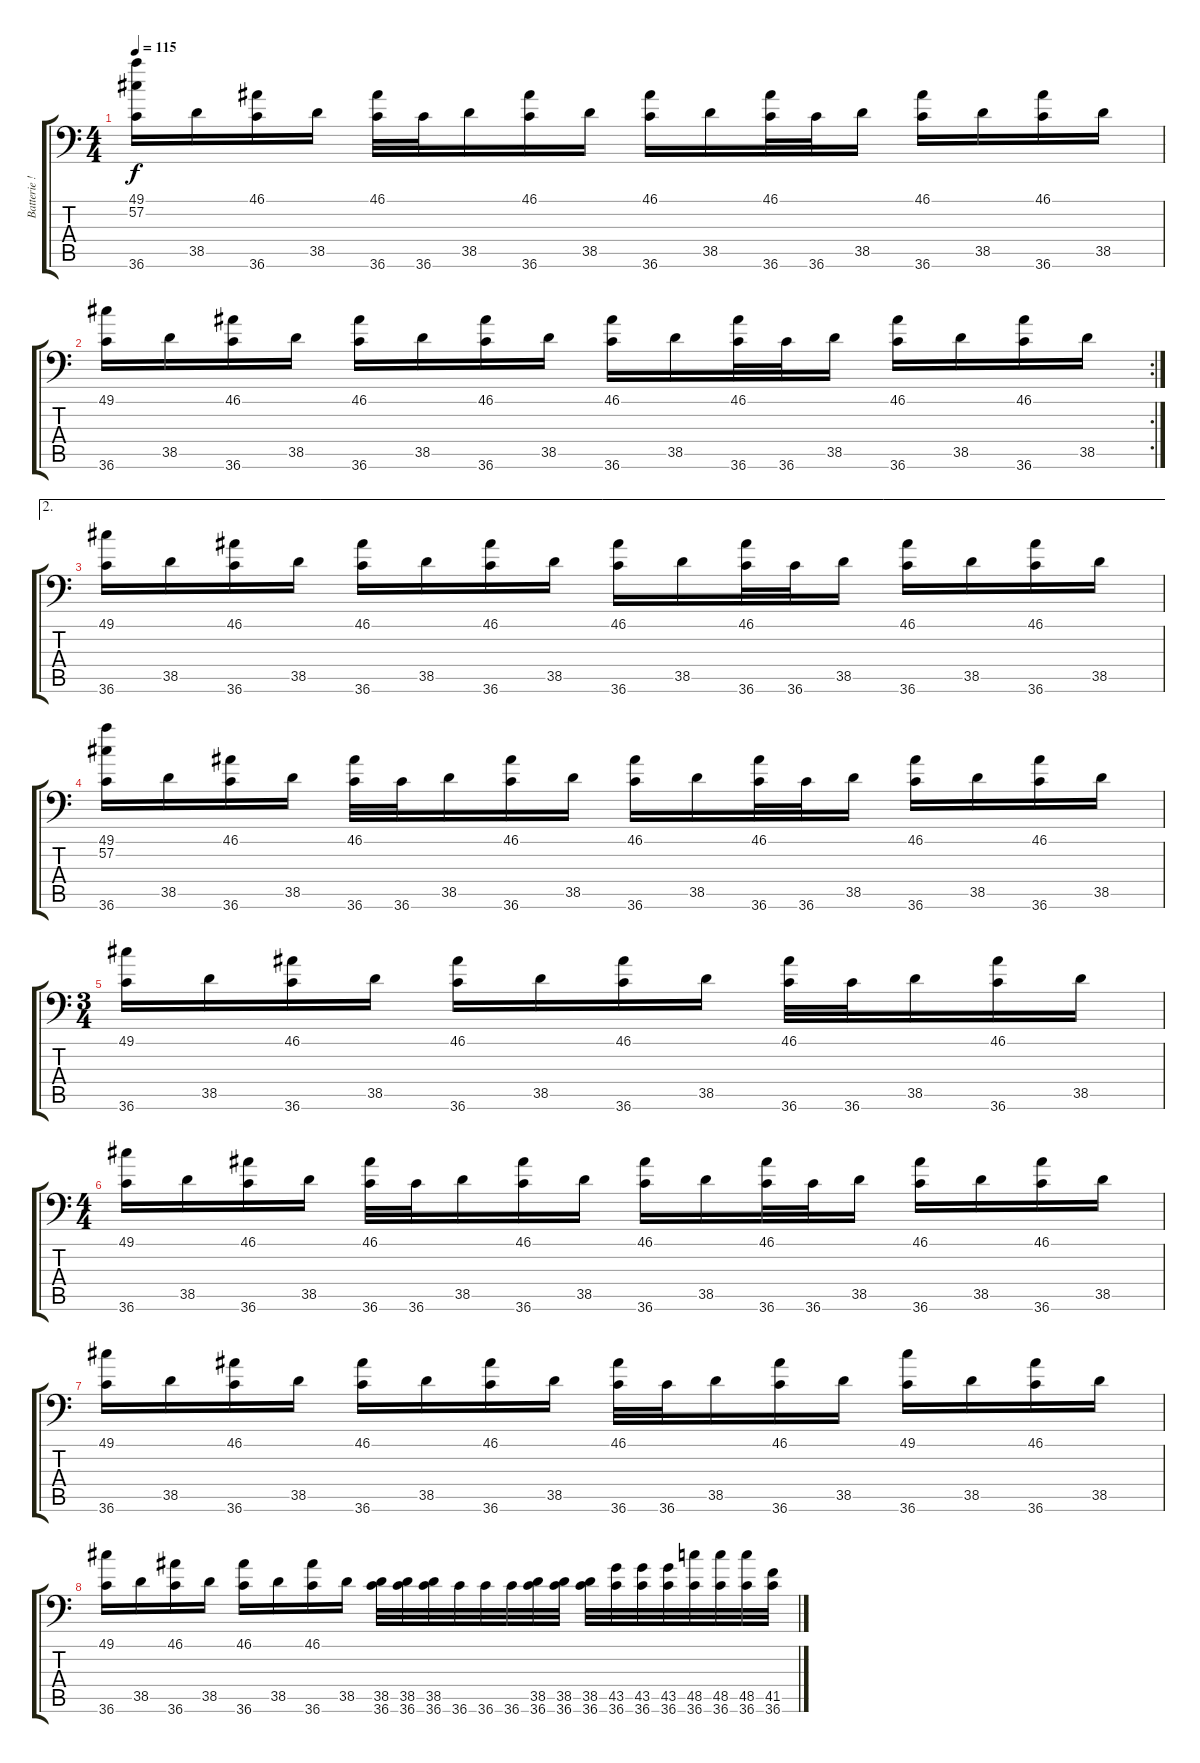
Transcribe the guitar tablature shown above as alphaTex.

\track ("Batterie !!" "Batterie !") {instrument acousticgrandpiano}
\staff {score tabs}
\tuning (C-1 C-1 C-1 C-1 C-1 C-1) {hide}
\ts (4 4)
\tempo 115
\clef f4
\ks c
(49.1 57.2 36.6).16{dy f} 38.5.16 (46.1 36.6).16 38.5.16 (46.1 36.6).32 36.6.32 38.5.16 (46.1 36.6).16 38.5.16 (46.1 36.6).16 38.5.16 (46.1 36.6).32 36.6.32 38.5.16 (46.1 36.6).16 38.5.16 (46.1 36.6).16 38.5.16 |
\rc 2
(49.1 36.6).16 38.5.16 (46.1 36.6).16 38.5.16 (46.1 36.6).16 38.5.16 (46.1 36.6).16 38.5.16 (46.1 36.6).16 38.5.16 (46.1 36.6).32 36.6.32 38.5.16 (46.1 36.6).16 38.5.16 (46.1 36.6).16 38.5.16 |
\ae 2
(49.1 36.6).16 38.5.16 (46.1 36.6).16 38.5.16 (46.1 36.6).16 38.5.16 (46.1 36.6).16 38.5.16 (46.1 36.6).16 38.5.16 (46.1 36.6).32 36.6.32 38.5.16 (46.1 36.6).16 38.5.16 (46.1 36.6).16 38.5.16 |
(49.1 57.2 36.6).16 38.5.16 (46.1 36.6).16 38.5.16 (46.1 36.6).32 36.6.32 38.5.16 (46.1 36.6).16 38.5.16 (46.1 36.6).16 38.5.16 (46.1 36.6).32 36.6.32 38.5.16 (46.1 36.6).16 38.5.16 (46.1 36.6).16 38.5.16 |
\ts (3 4)
(49.1 36.6).16 38.5.16 (46.1 36.6).16 38.5.16 (46.1 36.6).16 38.5.16 (46.1 36.6).16 38.5.16 (46.1 36.6).32 36.6.32 38.5.16 (46.1 36.6).16 38.5.16 |
\ts (4 4)
(49.1 36.6).16 38.5.16 (46.1 36.6).16 38.5.16 (46.1 36.6).32 36.6.32 38.5.16 (46.1 36.6).16 38.5.16 (46.1 36.6).16 38.5.16 (46.1 36.6).32 36.6.32 38.5.16 (46.1 36.6).16 38.5.16 (46.1 36.6).16 38.5.16 |
(49.1 36.6).16 38.5.16 (46.1 36.6).16 38.5.16 (46.1 36.6).16 38.5.16 (46.1 36.6).16 38.5.16 (46.1 36.6).32 36.6.32 38.5.16 (46.1 36.6).16 38.5.16 (49.1 36.6).16 38.5.16 (46.1 36.6).16 38.5.16 |
(49.1 36.6).16 38.5.16 (46.1 36.6).16 38.5.16 (46.1 36.6).16 38.5.16 (46.1 36.6).16 38.5.16 (38.5 36.6).32 (38.5 36.6).32 (38.5 36.6).32 36.6.32 36.6.32 36.6.32 (38.5 36.6).32 (38.5 36.6).32 (38.5 36.6).32 (43.5 36.6).32 (43.5 36.6).32 (43.5 36.6).32 (48.5 36.6).32 (48.5 36.6).32 (48.5 36.6).32 (41.5 36.6).32
